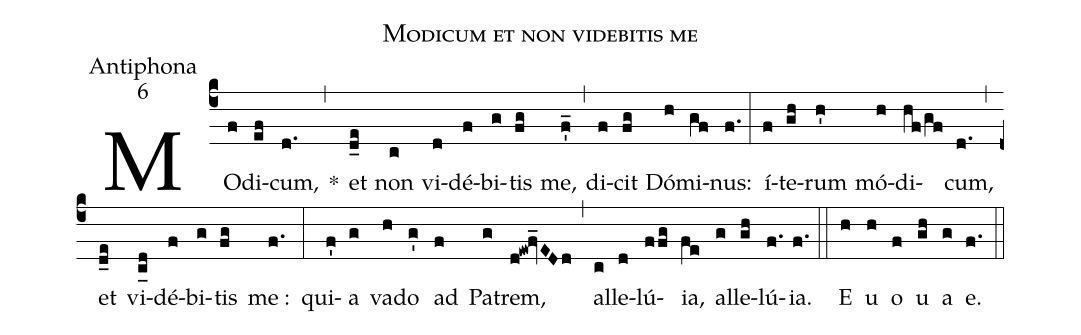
name:Modicum et non videbitis me;
office-part:Antiphona;
mode:6;
%%
(c4) MO(f)di(ef)cum,(d.) *(,) et(d_e) non(c) vi(d)dé(f)bi(g)tis(fg) me,(f'_) (,) di(f)cit(fg) Dó(h)mi(gf)nus:(f.) (:) í(f)te(gh)rum(h') mó(h)di(hf/gf)cum,(d.) (,) et(d_e) vi(c_[uh:l-0.5mm]d)dé(f)bi(g)tis(fg) me :(f.) (:) qui(f')a(g) va(h)do(g') ad(f) Pa(g)trem,(d!ew!fv_EDd) (,) al(c)le(d)lú(ffg){ia},(fe) al(g)le(gh)lú(f.){ia}.(f.) (::) <eu>E(h) u(h) o(f) u(gh) a(g) e.</eu>(f.) (::)
